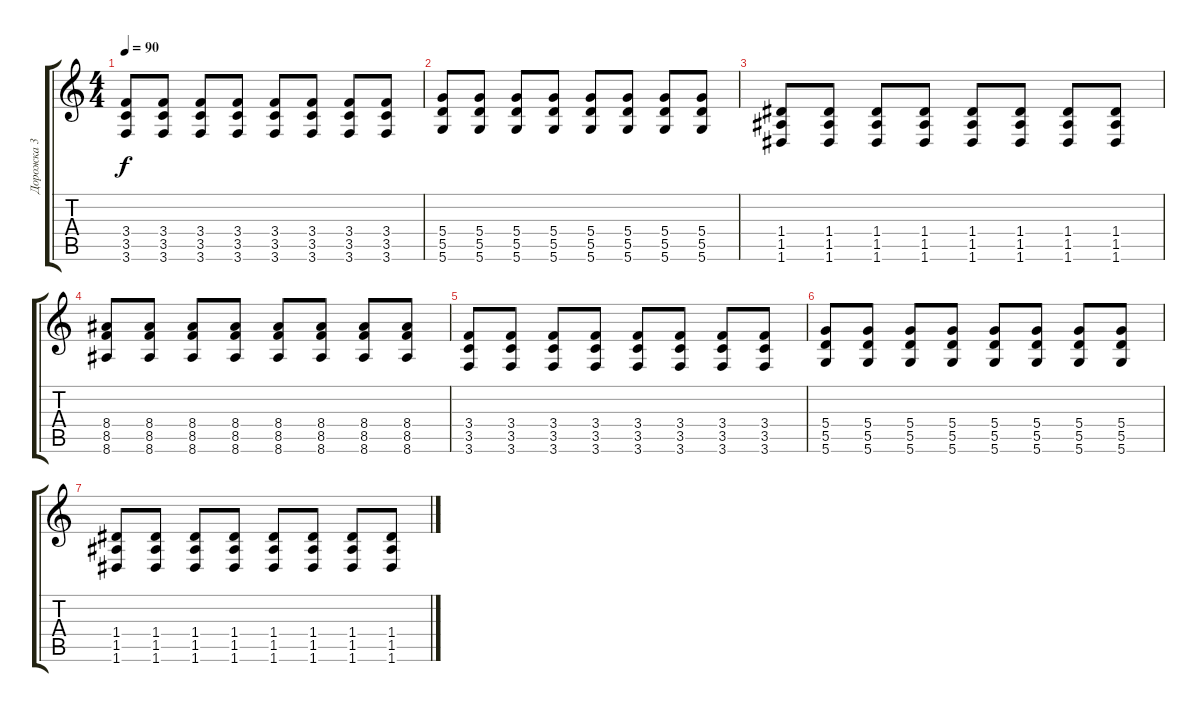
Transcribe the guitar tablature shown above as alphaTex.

\track ("Дорожка 3" "Дорожка 3") {instrument overdrivenguitar}
\staff {score tabs}
\tuning (E4 B3 G3 D3 A2 D2) {hide}
\ts (4 4)
\tempo 90
\clef g2
\ks c
(3.4 3.5 3.6).8{dy f} (3.4 3.5 3.6).8 (3.4 3.5 3.6).8 (3.4 3.5 3.6).8 (3.4 3.5 3.6).8 (3.4 3.5 3.6).8 (3.4 3.5 3.6).8 (3.4 3.5 3.6).8 |
(5.4 5.5 5.6).8 (5.4 5.5 5.6).8 (5.4 5.5 5.6).8 (5.4 5.5 5.6).8 (5.4 5.5 5.6).8 (5.4 5.5 5.6).8 (5.4 5.5 5.6).8 (5.4 5.5 5.6).8 |
(1.4 1.5 1.6).8 (1.4 1.5 1.6).8 (1.4 1.5 1.6).8 (1.4 1.5 1.6).8 (1.4 1.5 1.6).8 (1.4 1.5 1.6).8 (1.4 1.5 1.6).8 (1.4 1.5 1.6).8 |
(8.4 8.5 8.6).8 (8.4 8.5 8.6).8 (8.4 8.5 8.6).8 (8.4 8.5 8.6).8 (8.4 8.5 8.6).8 (8.4 8.5 8.6).8 (8.4 8.5 8.6).8 (8.4 8.5 8.6).8 |
(3.4 3.5 3.6).8 (3.4 3.5 3.6).8 (3.4 3.5 3.6).8 (3.4 3.5 3.6).8 (3.4 3.5 3.6).8 (3.4 3.5 3.6).8 (3.4 3.5 3.6).8 (3.4 3.5 3.6).8 |
(5.4 5.5 5.6).8 (5.4 5.5 5.6).8 (5.4 5.5 5.6).8 (5.4 5.5 5.6).8 (5.4 5.5 5.6).8 (5.4 5.5 5.6).8 (5.4 5.5 5.6).8 (5.4 5.5 5.6).8 |
(1.4 1.5 1.6).8 (1.4 1.5 1.6).8 (1.4 1.5 1.6).8 (1.4 1.5 1.6).8 (1.4 1.5 1.6).8 (1.4 1.5 1.6).8 (1.4 1.5 1.6).8 (1.4 1.5 1.6).8
